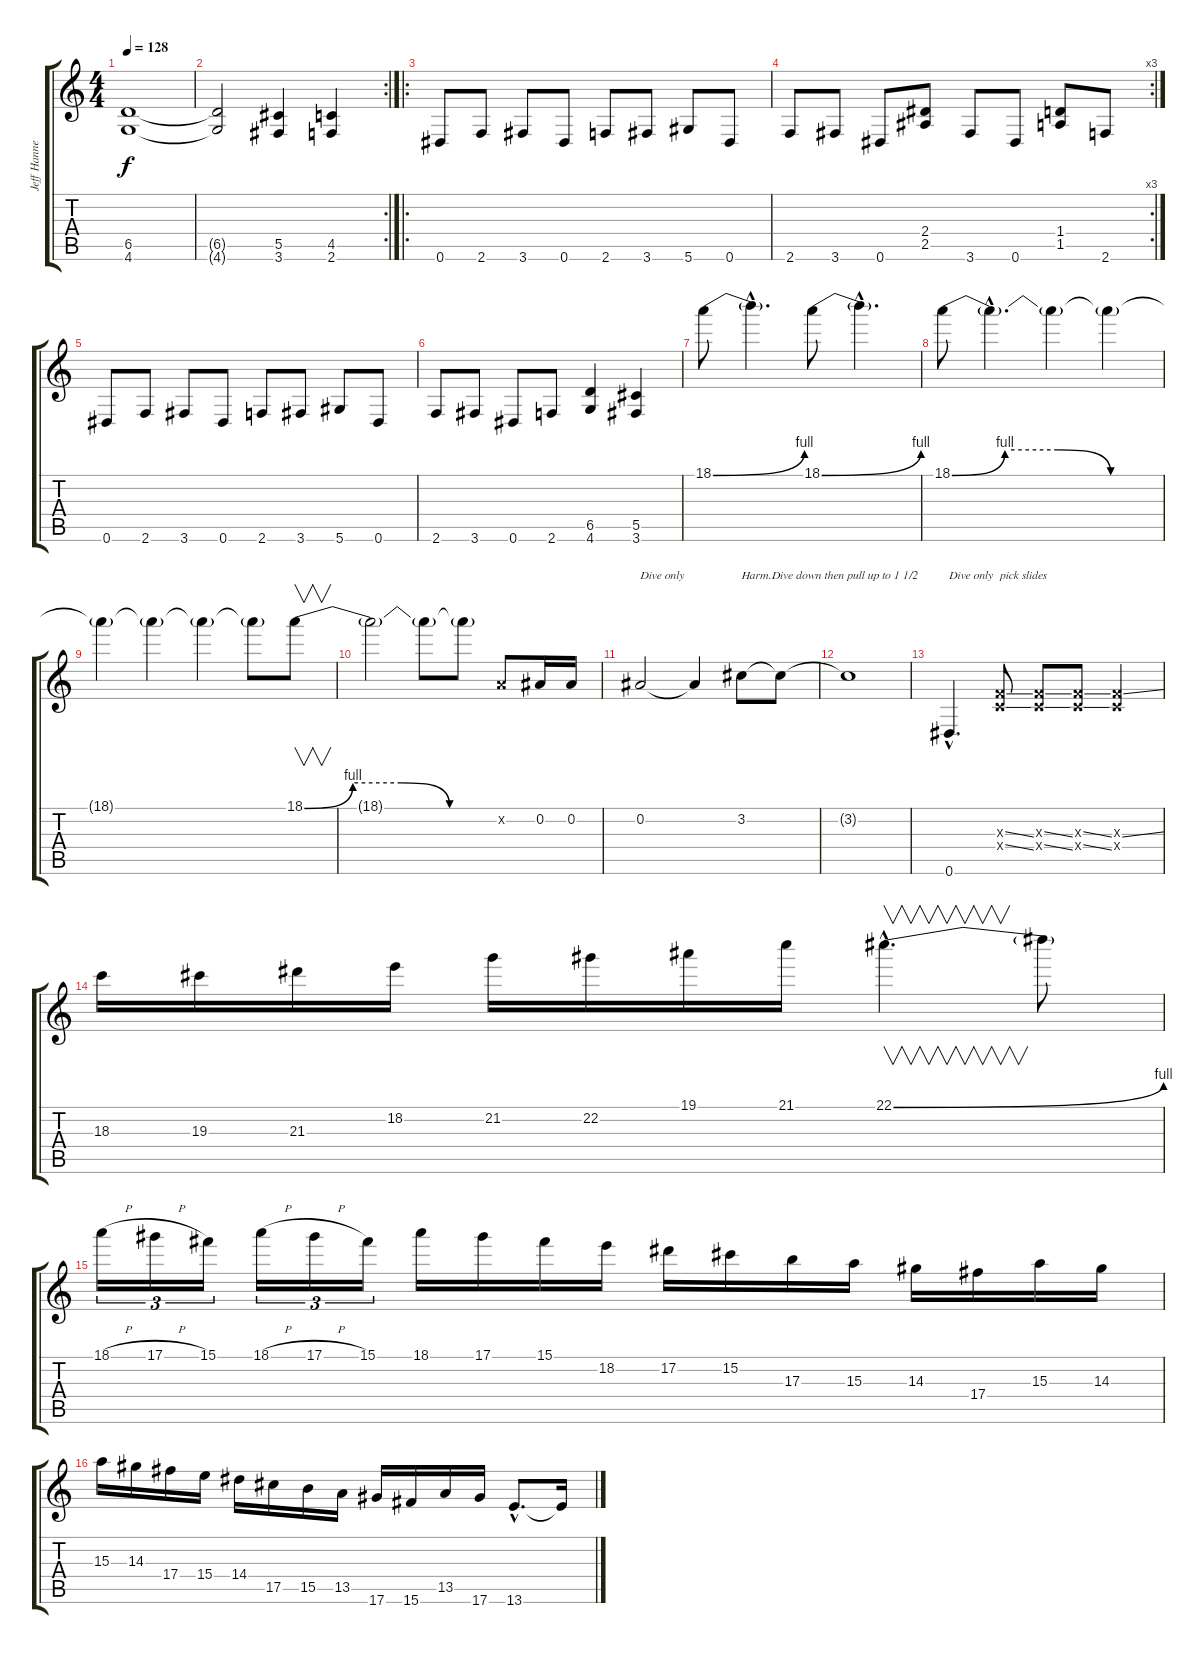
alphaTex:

\track ("Jeff Hanneman" "Jeff Hanne") {instrument distortionguitar}
\staff {score tabs}
\tuning (Eb4 Bb3 Gb3 Db3 Ab2 Eb2) {hide}
\ts (4 4)
\tempo 128
\clef g2
\ks c
(6.5 4.6).1{dy f} |
\rc 2
(6.5{t} 4.6{t}).2 (5.5 3.6).4 (4.5 2.6).4 |
\ro
0.6.8 2.6.8 3.6.8 0.6.8 2.6.8 3.6.8 5.6.8 0.6.8 |
\rc 3
2.6.8 3.6.8 0.6.8 (2.4 2.5).8 3.6.8 0.6.8 (1.4 1.5).8 2.6.8 |
0.6.8 2.6.8 3.6.8 0.6.8 2.6.8 3.6.8 5.6.8 0.6.8 |
2.6.8 3.6.8 0.6.8 2.6.8 (6.5 4.6).4 (5.5 3.6).4 |
18.1{be (bend 0 0 60 4)}.8 18.1{hac t}.4{d} 18.1{be (bend 0 0 60 4)}.8 18.1{hac t}.4{d} |
18.1{be (custom 0 0 15 4 30 4 45 0 60 0)}.8 18.1{hac t}.4{d} 18.1{t}.4 18.1{t}.4 |
18.1{t}.4 18.1{t}.4 18.1{t}.4 18.1{t}.8 18.1{be (custom 0 0 15 4 30 4 45 0 60 0)}.8{v} |
18.1{t}.2 18.1{t}.8 18.1{t}.8 -1.2{x}.8 0.2.16 0.2.16 |
0.2.2{txt "Dive only"} 0.2{t}.4 3.2.8{txt "Harm.Dive down then pull up to 1 1/2"} 3.2{t}.8 |
3.2{t}.1 |
0.6{hac}.4{d txt "Dive only"} (-1.3{ss x} -1.4{ss x}).8{txt "pick slides"} (-1.3{ss x} -1.4{ss x}).8 (-1.3{ss x} -1.4{ss x}).8 (-1.3{ss x} -1.4{x}).4 |
18.3.16 19.3.16 21.3.16 18.2.16 21.2.16 22.2.16 19.1.16 21.1.16 22.1{be (bend 0 0 60 4) hac}.4{v d} 22.1{t}.8 |
18.1{h}.16{tu (3 2)} 17.1{h}.16{tu (3 2)} 15.1.16{tu (3 2)} 18.1{h}.16{tu (3 2)} 17.1{h}.16{tu (3 2)} 15.1.16{tu (3 2)} 18.1.16 17.1.16 15.1.16 18.2.16 17.2.16 15.2.16 17.3.16 15.3.16 14.3.16 17.4.16 15.3.16 14.3.16 |
15.3.16 14.3.16 17.4.16 15.4.16 14.4.16 17.5.16 15.5.16 13.5.16 17.6.16 15.6.16 13.5.16 17.6.16 13.6{hac}.8{d} 13.6{t}.16
